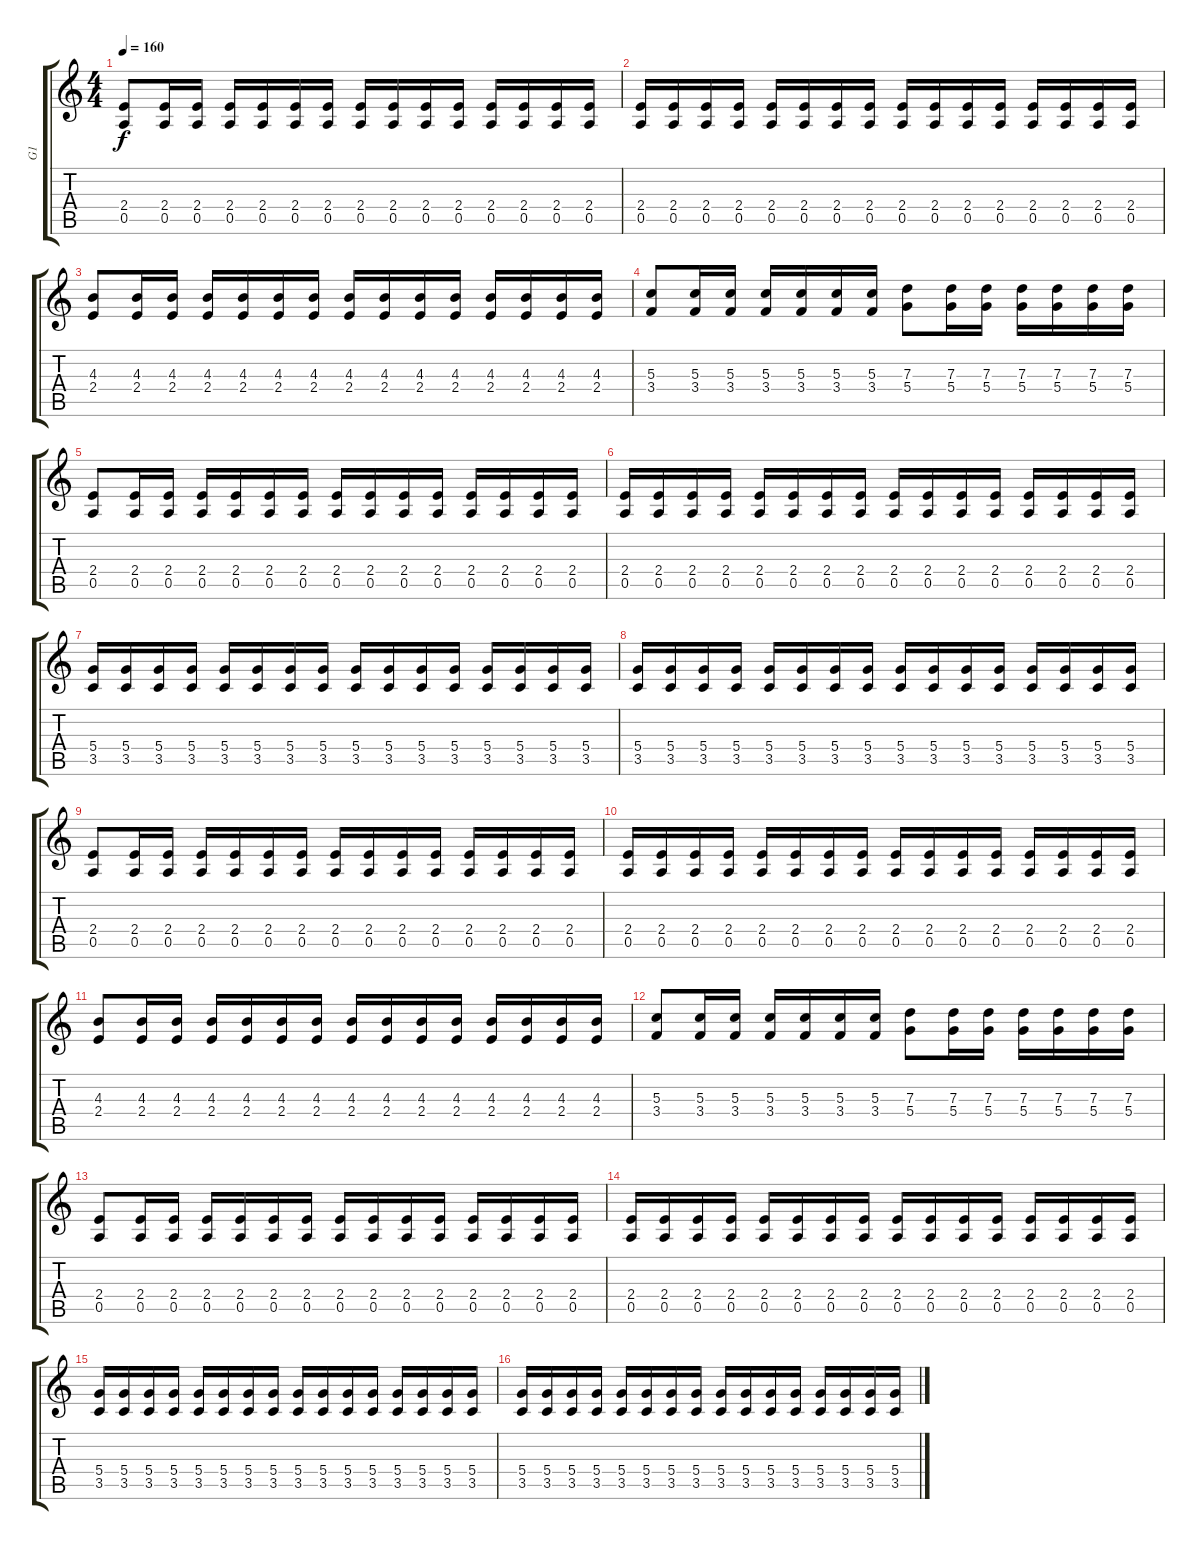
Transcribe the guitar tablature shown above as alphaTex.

\track ("G1" "G1") {instrument distortionguitar}
\staff {score tabs}
\tuning (E4 B3 G3 D3 A2 E2) {hide}
\ts (4 4)
\tempo 160
\clef g2
\ks c
(2.4 0.5).8{dy f} (2.4 0.5).16 (2.4 0.5).16 (2.4 0.5).16 (2.4 0.5).16 (2.4 0.5).16 (2.4 0.5).16 (2.4 0.5).16 (2.4 0.5).16 (2.4 0.5).16 (2.4 0.5).16 (2.4 0.5).16 (2.4 0.5).16 (2.4 0.5).16 (2.4 0.5).16 |
(2.4 0.5).16 (2.4 0.5).16 (2.4 0.5).16 (2.4 0.5).16 (2.4 0.5).16 (2.4 0.5).16 (2.4 0.5).16 (2.4 0.5).16 (2.4 0.5).16 (2.4 0.5).16 (2.4 0.5).16 (2.4 0.5).16 (2.4 0.5).16 (2.4 0.5).16 (2.4 0.5).16 (2.4 0.5).16 |
(4.3 2.4).8 (4.3 2.4).16 (4.3 2.4).16 (4.3 2.4).16 (4.3 2.4).16 (4.3 2.4).16 (4.3 2.4).16 (4.3 2.4).16 (4.3 2.4).16 (4.3 2.4).16 (4.3 2.4).16 (4.3 2.4).16 (4.3 2.4).16 (4.3 2.4).16 (4.3 2.4).16 |
(5.3 3.4).8 (5.3 3.4).16 (5.3 3.4).16 (5.3 3.4).16 (5.3 3.4).16 (5.3 3.4).16 (5.3 3.4).16 (7.3 5.4).8 (7.3 5.4).16 (7.3 5.4).16 (7.3 5.4).16 (7.3 5.4).16 (7.3 5.4).16 (7.3 5.4).16 |
(2.4 0.5).8 (2.4 0.5).16 (2.4 0.5).16 (2.4 0.5).16 (2.4 0.5).16 (2.4 0.5).16 (2.4 0.5).16 (2.4 0.5).16 (2.4 0.5).16 (2.4 0.5).16 (2.4 0.5).16 (2.4 0.5).16 (2.4 0.5).16 (2.4 0.5).16 (2.4 0.5).16 |
(2.4 0.5).16 (2.4 0.5).16 (2.4 0.5).16 (2.4 0.5).16 (2.4 0.5).16 (2.4 0.5).16 (2.4 0.5).16 (2.4 0.5).16 (2.4 0.5).16 (2.4 0.5).16 (2.4 0.5).16 (2.4 0.5).16 (2.4 0.5).16 (2.4 0.5).16 (2.4 0.5).16 (2.4 0.5).16 |
(5.4 3.5).16 (5.4 3.5).16 (5.4 3.5).16 (5.4 3.5).16 (5.4 3.5).16 (5.4 3.5).16 (5.4 3.5).16 (5.4 3.5).16 (5.4 3.5).16 (5.4 3.5).16 (5.4 3.5).16 (5.4 3.5).16 (5.4 3.5).16 (5.4 3.5).16 (5.4 3.5).16 (5.4 3.5).16 |
(5.4 3.5).16 (5.4 3.5).16 (5.4 3.5).16 (5.4 3.5).16 (5.4 3.5).16 (5.4 3.5).16 (5.4 3.5).16 (5.4 3.5).16 (5.4 3.5).16 (5.4 3.5).16 (5.4 3.5).16 (5.4 3.5).16 (5.4 3.5).16 (5.4 3.5).16 (5.4 3.5).16 (5.4 3.5).16 |
(2.4 0.5).8 (2.4 0.5).16 (2.4 0.5).16 (2.4 0.5).16 (2.4 0.5).16 (2.4 0.5).16 (2.4 0.5).16 (2.4 0.5).16 (2.4 0.5).16 (2.4 0.5).16 (2.4 0.5).16 (2.4 0.5).16 (2.4 0.5).16 (2.4 0.5).16 (2.4 0.5).16 |
(2.4 0.5).16 (2.4 0.5).16 (2.4 0.5).16 (2.4 0.5).16 (2.4 0.5).16 (2.4 0.5).16 (2.4 0.5).16 (2.4 0.5).16 (2.4 0.5).16 (2.4 0.5).16 (2.4 0.5).16 (2.4 0.5).16 (2.4 0.5).16 (2.4 0.5).16 (2.4 0.5).16 (2.4 0.5).16 |
(4.3 2.4).8 (4.3 2.4).16 (4.3 2.4).16 (4.3 2.4).16 (4.3 2.4).16 (4.3 2.4).16 (4.3 2.4).16 (4.3 2.4).16 (4.3 2.4).16 (4.3 2.4).16 (4.3 2.4).16 (4.3 2.4).16 (4.3 2.4).16 (4.3 2.4).16 (4.3 2.4).16 |
(5.3 3.4).8 (5.3 3.4).16 (5.3 3.4).16 (5.3 3.4).16 (5.3 3.4).16 (5.3 3.4).16 (5.3 3.4).16 (7.3 5.4).8 (7.3 5.4).16 (7.3 5.4).16 (7.3 5.4).16 (7.3 5.4).16 (7.3 5.4).16 (7.3 5.4).16 |
(2.4 0.5).8{volume 12} (2.4 0.5).16 (2.4 0.5).16 (2.4 0.5).16 (2.4 0.5).16 (2.4 0.5).16 (2.4 0.5).16 (2.4 0.5).16 (2.4 0.5).16 (2.4 0.5).16 (2.4 0.5).16 (2.4 0.5).16 (2.4 0.5).16 (2.4 0.5).16 (2.4 0.5).16 |
(2.4 0.5).16 (2.4 0.5).16 (2.4 0.5).16 (2.4 0.5).16 (2.4 0.5).16 (2.4 0.5).16 (2.4 0.5).16 (2.4 0.5).16 (2.4 0.5).16 (2.4 0.5).16 (2.4 0.5).16 (2.4 0.5).16 (2.4 0.5).16 (2.4 0.5).16 (2.4 0.5).16 (2.4 0.5).16 |
(5.4 3.5).16 (5.4 3.5).16 (5.4 3.5).16 (5.4 3.5).16 (5.4 3.5).16 (5.4 3.5).16 (5.4 3.5).16 (5.4 3.5).16 (5.4 3.5).16 (5.4 3.5).16 (5.4 3.5).16 (5.4 3.5).16 (5.4 3.5).16 (5.4 3.5).16 (5.4 3.5).16 (5.4 3.5).16 |
(5.4 3.5).16 (5.4 3.5).16 (5.4 3.5).16 (5.4 3.5).16 (5.4 3.5).16 (5.4 3.5).16 (5.4 3.5).16 (5.4 3.5).16 (5.4 3.5).16 (5.4 3.5).16 (5.4 3.5).16 (5.4 3.5).16 (5.4 3.5).16 (5.4 3.5).16 (5.4 3.5).16 (5.4 3.5).16
